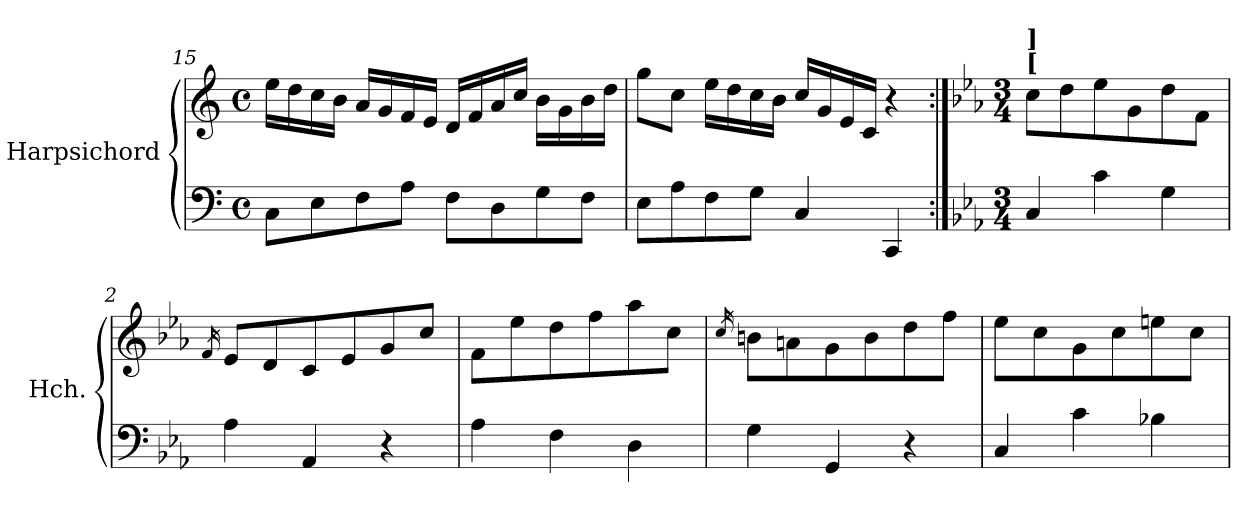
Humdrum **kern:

**kern	**kern
*part1	*part1
*staff2	*staff1
*I"Harpsichord	*
*I'Hch.	*
*clefF4	*clefG2
*k[]	*k[]
*M4/4	*M4/4
*met(c)	*met(c)
=15	=15
8C\L	16ee\LL
.	16dd\
8E\	16cc\
.	16b\JJ
8F\	16a/LL
.	16g/
8A\J	16f/
.	16e/JJ
8F\L	16d/LL
.	16f/
8D\	16a/
.	16cc/JJ
8G\	16b\LL
.	16g\
8F\J	16b\
.	16dd\JJ
=16	=16
8E\L	8gg\L
8A\	8cc\J
8F\	16ee\LL
.	16dd\
8G\J	16cc\
.	16b\JJ
4C/	16cc/LL
.	16g/
.	16e/
.	16c/JJ
4CC/	4r
=1:|!	=1:|!
*k[b-e-a-]	*k[b-e-a-]
*M3/4	*M3/4
*	*MM180
!	!LO:TX:a:B:t=[
!	!LO:TX:a:B:t=]
4C/	8cc\L
.	8dd\
4c\	8ee-\
.	8g\
4G\	8dd\
.	8f\J
=2	=2
.	16qf/
4A-\	8e-/L
.	8d/
4AA-/	8c/
.	8e-/
4r	8g/
.	8cc/J
=3	=3
4A-\	8f\L
.	8ee-\
4F\	8dd\
.	8ff\
4D\	8aa-\
.	8cc\J
=4	=4
.	16qcc/
4G\	8bn\L
.	8an\
4GG/	8g\
.	8b\
4r	8dd\
.	8ff\J
=5	=5
4C/	8ee-\L
.	8cc\
4c\	8g\
.	8cc\
4B-X\	8een\
.	8cc\J
=	=
*-	*-
